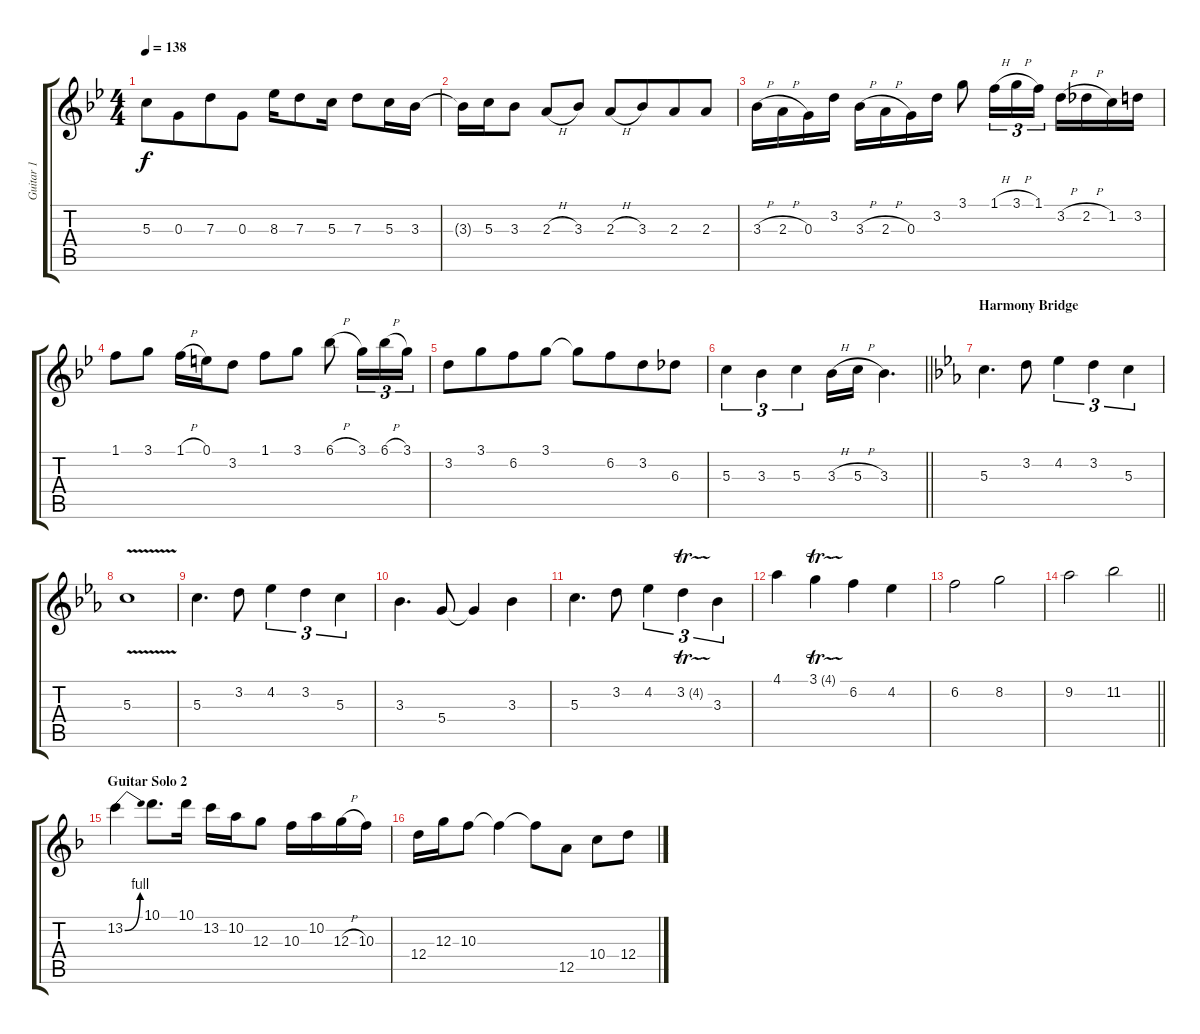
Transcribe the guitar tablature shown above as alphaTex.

\track ("Guitar 1" "Guitar 1") {instrument overdrivenguitar}
\staff {score tabs}
\tuning (E4 B3 G3 D3 A2 E2) {hide}
\ts (4 4)
\tempo 138
\clef g2
\ks bb
5.3.8{dy f} 0.3.8{beam merge} 7.3.8 0.3.8 8.3.16 7.3.8{beam merge} 5.3.16 7.3.8 5.3.16 3.3.16 |
3.3{t}.16 5.3.16{beam merge} 3.3.8 2.3{h}.8 3.3.8 2.3{h}.8{beam Up} 3.3.8{beam Up beam merge} 2.3.8 2.3.8 |
3.3{h}.16 2.3{h}.16 0.3.16 3.2.16 3.3{h}.16 2.3{h}.16 0.3.16 3.2.16 3.1.8 1.1{h}.16{tu (3 2)} 3.1{h}.16{tu (3 2)} 1.1.16{tu (3 2)} 3.2{h}.16 2.2{h}.16 1.2.16 3.2.16 |
1.1.8 3.1.8 1.1{h}.16 0.1.16 3.2.8 1.1.8 3.1.8 6.1{h}.8 3.1.16{tu (3 2)} 6.1{h}.16{tu (3 2)} 3.1.16{tu (3 2)} |
3.2.8 3.1.8{beam merge} 6.2.8 3.1.8 3.1{t}.8 6.2.8{beam merge} 3.2.8 6.3.8 |
\barLineRight lightlight
5.3.4{tu (3 2)} 3.3.4{tu (3 2)} 5.3.4{tu (3 2)} 3.3{h}.16 5.3{h}.16 3.3.4{d} |
\section ("" "Harmony Bridge")
\ks eb
5.3.4{d} 3.2.8 4.2.4{tu (3 2)} 3.2.4{tu (3 2)} 5.3.4{tu (3 2)} |
5.3{v}.1 |
5.3.4{d} 3.2.8 4.2.4{tu (3 2)} 3.2.4{tu (3 2)} 5.3.4{tu (3 2)} |
3.3.4{d} 5.4.8 5.4{t}.4 3.3.4 |
5.3.4{d} 3.2.8 4.2.4{tu (3 2)} 3.2{tr (4 16)}.4{tu (3 2)} 3.3.4{tu (3 2)} |
4.1.4 3.1{tr (4 16)}.4 6.2.4 4.2.4 |
6.2.2 8.2.2 |
\barLineRight lightlight
9.2.2 11.2.2 |
\section ("" "Guitar Solo 2")
\ks f
13.2{be (bend 0 0 60 4)}.4 10.1.8{d} 10.1.16 13.2.16 10.2.16 12.3.8 10.3.16 10.2.16 12.3{h}.16 10.3.16 |
12.4.16 12.3.16 10.3.8 10.3{t}.4 10.3{t}.8 12.5.8 10.4.8 12.4.8
